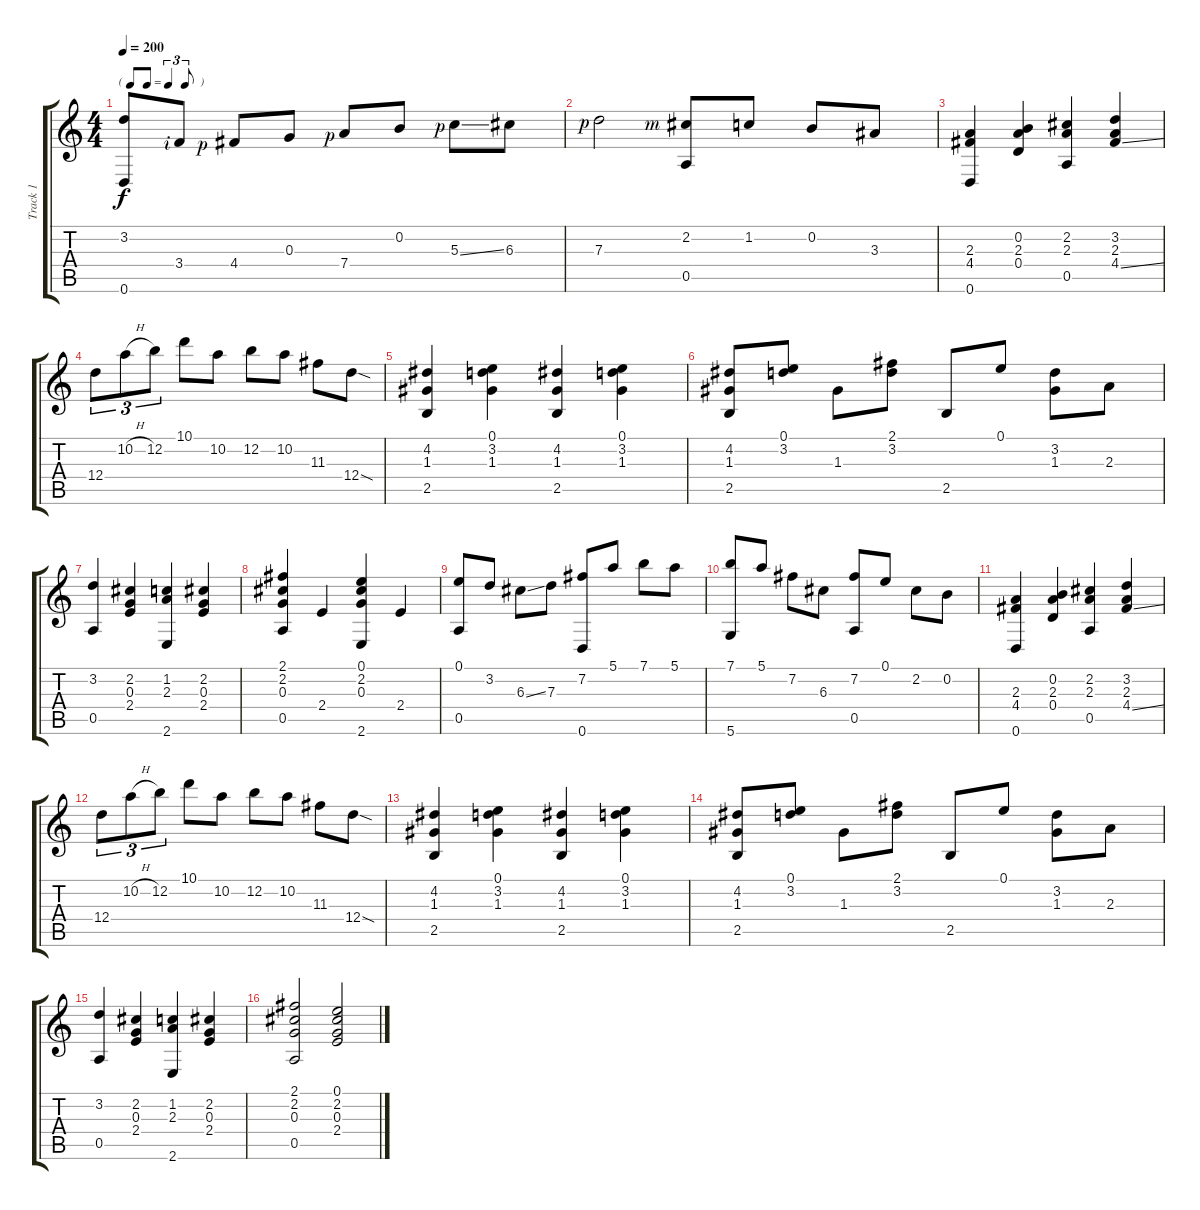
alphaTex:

\track ("Track 1" "Track 1") {instrument acousticguitarsteel}
\staff {score tabs}
\tuning (E4 B3 G3 D3 A2 D2) {hide}
\ts (4 4)
\tf triplet8th
\tempo 200
\clef g2
\ks c
(3.2 0.6).8{dy f} 3.4{rf 2}.8 4.4{rf 1}.8 0.3.8 7.4{rf 1}.8 0.2.8 5.3{ss rf 1}.8 6.3.8 |
7.3{rf 1}.2 (2.2{rf 3} 0.5).8 1.2.8 0.2.8 3.3.8 |
(2.3 4.4 0.6).4 (0.2 2.3 0.4).4 (2.2 2.3 0.5).4 (3.2 2.3 4.4{ss}).4 |
12.4.8{tu (3 2)} 10.2{h}.8{tu (3 2)} 12.2.8{tu (3 2)} 10.1.8 10.2.8 12.2.8 10.2.8 11.3.8 12.4{sod}.8 |
(4.2 1.3 2.5).4 (0.1 3.2 1.3).4 (4.2 1.3 2.5).4 (0.1 3.2 1.3).4 |
(4.2 1.3 2.5).8 (0.1 3.2).8 1.3.8 (2.1 3.2).8 2.5.8 0.1.8 (3.2 1.3).8 2.3.8 |
(3.2 0.5).4 (2.2 0.3 2.4).4 (1.2 2.3 2.6).4 (2.2 0.3 2.4).4 |
(2.1 2.2 0.3 0.5).4 2.4.4 (0.1 2.2 0.3 2.6).4 2.4.4 |
(0.1 0.5).8 3.2.8 6.3{ss}.8 7.3.8 (7.2 0.6).8 5.1.8 7.1.8 5.1.8 |
(7.1 5.6).8 5.1.8 7.2.8 6.3.8 (7.2 0.5).8 0.1.8 2.2.8 0.2.8 |
(2.3 4.4 0.6).4 (0.2 2.3 0.4).4 (2.2 2.3 0.5).4 (3.2 2.3 4.4{ss}).4 |
12.4.8{tu (3 2)} 10.2{h}.8{tu (3 2)} 12.2.8{tu (3 2)} 10.1.8 10.2.8 12.2.8 10.2.8 11.3.8 12.4{sod}.8 |
(4.2 1.3 2.5).4 (0.1 3.2 1.3).4 (4.2 1.3 2.5).4 (0.1 3.2 1.3).4 |
(4.2 1.3 2.5).8 (0.1 3.2).8 1.3.8 (2.1 3.2).8 2.5.8 0.1.8 (3.2 1.3).8 2.3.8 |
(3.2 0.5).4 (2.2 0.3 2.4).4 (1.2 2.3 2.6).4 (2.2 0.3 2.4).4 |
(2.1 2.2 0.3 0.5).2 (0.1 2.2 0.3 2.4).2
